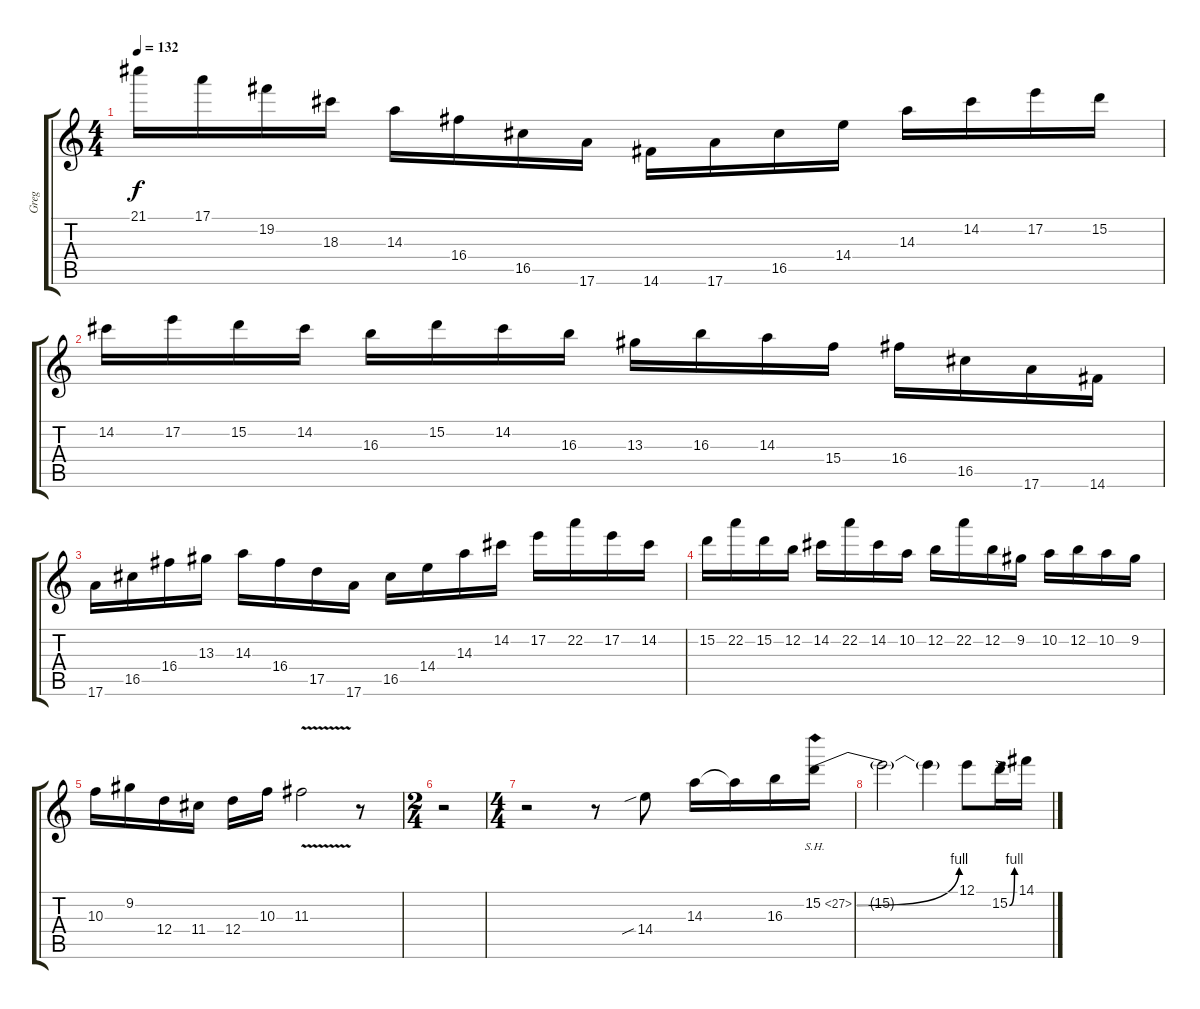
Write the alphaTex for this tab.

\track ("Greg" "Greg") {instrument overdrivenguitar}
\staff {score tabs}
\tuning (E4 B3 G3 D3 A2 E2) {hide}
\ts (4 4)
\tempo 132
\clef g2
\ks c
21.1.16{dy f} 17.1.16 19.2.16 18.3.16 14.3.16 16.4.16 16.5.16 17.6.16 14.6.16 17.6.16 16.5.16 14.4.16 14.3.16 14.2.16 17.2.16 15.2.16 |
14.2.16 17.2.16 15.2.16 14.2.16 16.3.16 15.2.16 14.2.16 16.3.16 13.3.16 16.3.16 14.3.16 15.4.16 16.4.16 16.5.16 17.6.16 14.6.16 |
17.6.16 16.5.16 16.4.16 13.3.16 14.3.16 16.4.16 17.5.16 17.6.16 16.5.16 14.4.16 14.3.16 14.2.16 17.2.16 22.2.16 17.2.16 14.2.16 |
15.2.16 22.2.16 15.2.16 12.2.16 14.2.16 22.2.16 14.2.16 10.2.16 12.2.16 22.2.16 12.2.16 9.2.16 10.2.16 12.2.16 10.2.16 9.2.16 |
10.3.16 9.2.16 12.4.16 11.4.16 12.4.16 10.3.16 11.3{v}.2 r.8 |
\ts (2 4)
r.2 |
\ts (4 4)
r.2 r.8 14.4{sib}.8 14.3.16 14.3{t}.16 16.3.16 15.2{be (bend 0 0 60 4) sh 12}.16 |
15.2{t}.2 15.2{t}.4 12.1.8 15.2{be (bend 0 0 60 4)}.16 14.1.16
